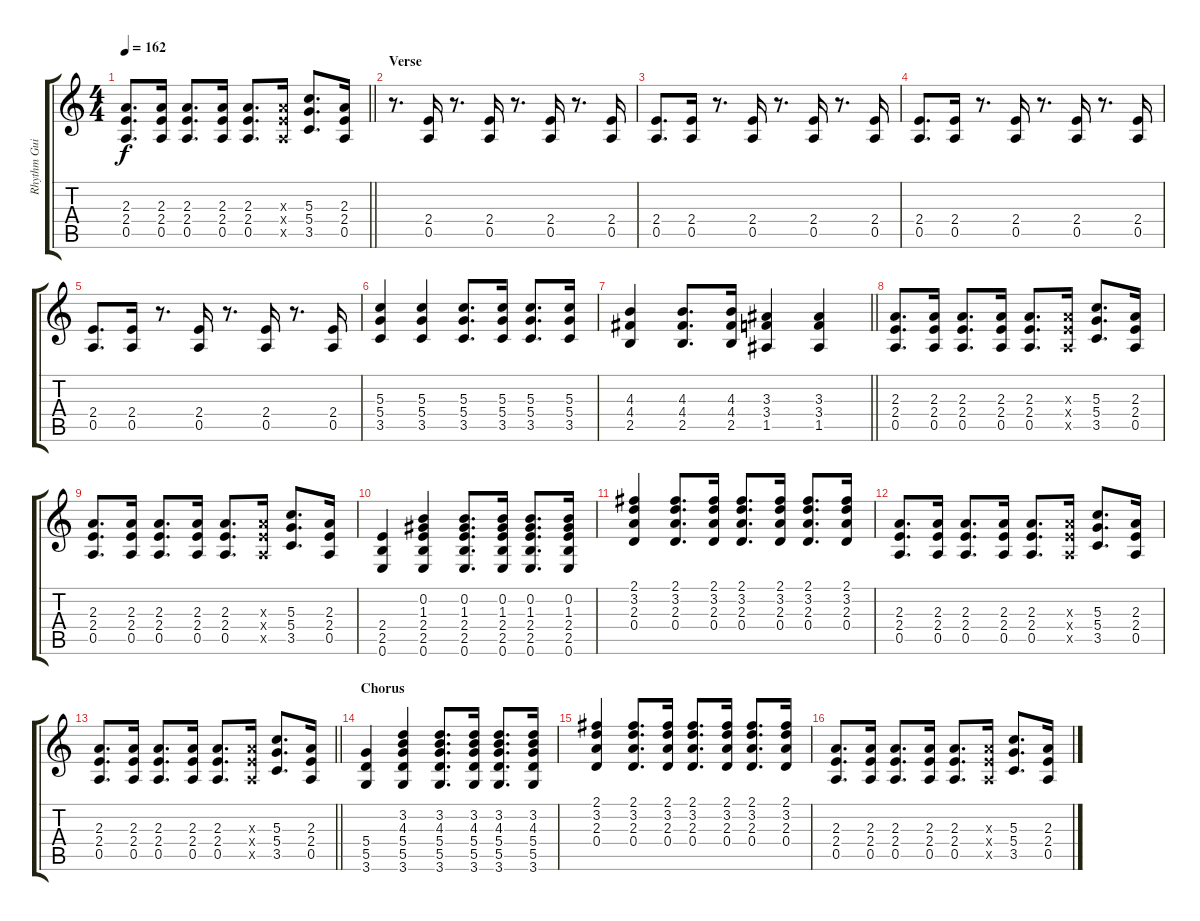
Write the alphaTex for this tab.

\track ("Rhythm Guitar (Overdub)" "Rhythm Gui") {instrument distortionguitar}
\staff {score tabs}
\tuning (E4 B3 G3 D3 A2 E2) {hide}
\ts (4 4)
\tempo 162
\clef g2
\barLineRight lightlight
\ks c
(2.3 2.4 0.5).8{d dy f} (2.3 2.4 0.5).16 (2.3 2.4 0.5).8{d} (2.3 2.4 0.5).16 (2.3 2.4 0.5).8{d} (2.3{x} 2.4{x} 0.5{x}).16 (5.3 5.4 3.5).8{d} (2.3 2.4 0.5).16 |
\section ("" "Verse")
r.8{d} (2.4 0.5).16 r.8{d} (2.4 0.5).16 r.8{d} (2.4 0.5).16 r.8{d} (2.4 0.5).16 |
(2.4 0.5).8{d} (2.4 0.5).16 r.8{d} (2.4 0.5).16 r.8{d} (2.4 0.5).16 r.8{d} (2.4 0.5).16 |
(2.4 0.5).8{d} (2.4 0.5).16 r.8{d} (2.4 0.5).16 r.8{d} (2.4 0.5).16 r.8{d} (2.4 0.5).16 |
(2.4 0.5).8{d} (2.4 0.5).16 r.8{d} (2.4 0.5).16 r.8{d} (2.4 0.5).16 r.8{d} (2.4 0.5).16 |
(5.3 5.4 3.5).4 (5.3 5.4 3.5).4 (5.3 5.4 3.5).8{d} (5.3 5.4 3.5).16 (5.3 5.4 3.5).8{d} (5.3 5.4 3.5).16 |
\barLineRight lightlight
(4.3 4.4 2.5).4 (4.3 4.4 2.5).8{d} (4.3 4.4 2.5).16 (3.3 3.4 1.5).4 (3.3 3.4 1.5).4 |
(2.3 2.4 0.5).8{d} (2.3 2.4 0.5).16 (2.3 2.4 0.5).8{d} (2.3 2.4 0.5).16 (2.3 2.4 0.5).8{d} (2.3{x} 2.4{x} 0.5{x}).16 (5.3 5.4 3.5).8{d} (2.3 2.4 0.5).16 |
(2.3 2.4 0.5).8{d} (2.3 2.4 0.5).16 (2.3 2.4 0.5).8{d} (2.3 2.4 0.5).16 (2.3 2.4 0.5).8{d} (2.3{x} 2.4{x} 0.5{x}).16 (5.3 5.4 3.5).8{d} (2.3 2.4 0.5).16 |
(2.4 2.5 0.6).4 (0.2 1.3 2.4 2.5 0.6).4 (0.2 1.3 2.4 2.5 0.6).8{d} (0.2 1.3 2.4 2.5 0.6).16 (0.2 1.3 2.4 2.5 0.6).8{d} (0.2 1.3 2.4 2.5 0.6).16 |
(2.1 3.2 2.3 0.4).4 (2.1 3.2 2.3 0.4).8{d} (2.1 3.2 2.3 0.4).16 (2.1 3.2 2.3 0.4).8{d} (2.1 3.2 2.3 0.4).16 (2.1 3.2 2.3 0.4).8{d} (2.1 3.2 2.3 0.4).16 |
(2.3 2.4 0.5).8{d} (2.3 2.4 0.5).16 (2.3 2.4 0.5).8{d} (2.3 2.4 0.5).16 (2.3 2.4 0.5).8{d} (2.3{x} 2.4{x} 0.5{x}).16 (5.3 5.4 3.5).8{d} (2.3 2.4 0.5).16 |
\barLineRight lightlight
(2.3 2.4 0.5).8{d} (2.3 2.4 0.5).16 (2.3 2.4 0.5).8{d} (2.3 2.4 0.5).16 (2.3 2.4 0.5).8{d} (2.3{x} 2.4{x} 0.5{x}).16 (5.3 5.4 3.5).8{d} (2.3 2.4 0.5).16 |
\section ("" "Chorus")
(5.4 5.5 3.6).4 (3.2 4.3 5.4 5.5 3.6).4 (3.2 4.3 5.4 5.5 3.6).8{d} (3.2 4.3 5.4 5.5 3.6).16 (3.2 4.3 5.4 5.5 3.6).8{d} (3.2 4.3 5.4 5.5 3.6).16 |
(2.1 3.2 2.3 0.4).4 (2.1 3.2 2.3 0.4).8{d} (2.1 3.2 2.3 0.4).16 (2.1 3.2 2.3 0.4).8{d} (2.1 3.2 2.3 0.4).16 (2.1 3.2 2.3 0.4).8{d} (2.1 3.2 2.3 0.4).16 |
(2.3 2.4 0.5).8{d} (2.3 2.4 0.5).16 (2.3 2.4 0.5).8{d} (2.3 2.4 0.5).16 (2.3 2.4 0.5).8{d} (2.3{x} 2.4{x} 0.5{x}).16 (5.3 5.4 3.5).8{d} (2.3 2.4 0.5).16
